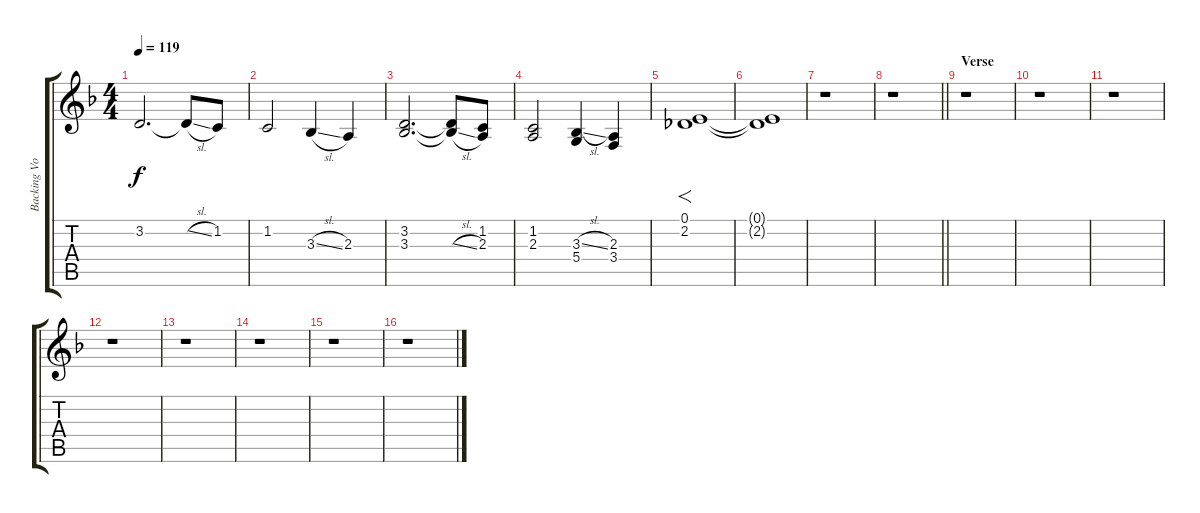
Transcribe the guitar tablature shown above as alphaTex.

\track ("Backing Vocals" "Backing Vo") {instrument sopranosax}
\staff {score tabs}
\tuning (E4 B3 G3 D3 A2 E2) {hide}
\ts (4 4)
\tempo 119
\clef g2
\ks dminor
3.2.2{d dy f} 3.2{sl t}.8 1.2.8 |
1.2.2 3.3{sl}.4 2.3.4 |
(3.2 3.3).2{d} (3.2{t} 3.3{sl t}).8 (1.2 2.3).8 |
(1.2 2.3).2 (3.3{sl} 5.4).4 (2.3 3.4).4 |
(0.1 2.2).1{f} |
(0.1{t} 2.2{t}).1 |
r.1 |
\barLineRight lightlight
r.1 |
\section ("" "Verse")
r.1 |
r.1 |
r.1 |
r.1 |
r.1 |
r.1 |
r.1 |
r.1
